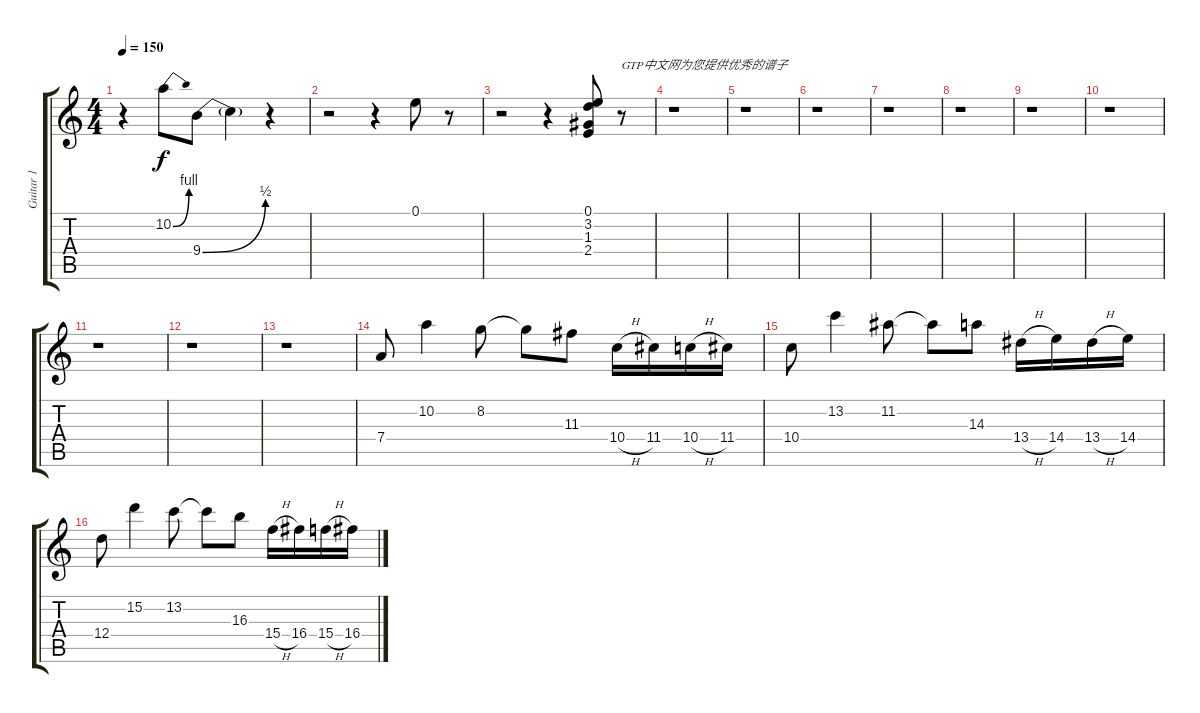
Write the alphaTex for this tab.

\track ("Guitar 1" "Guitar 1") {instrument overdrivenguitar}
\staff {score tabs}
\tuning (E4 B3 G3 D3 A2 E2) {hide}
\ts (4 4)
\tempo 150
\clef g2
\ks c
r.4{dy f instrument overdrivenguitar} 10.2{be (bend 0 0 60 4)}.8 9.4{be (bend 0 0 60 2)}.8 9.4{t}.4 r.4 |
r.2 r.4 0.1.8 r.8 |
r.2 r.4 (0.1 3.2 1.3 2.4).8 r.8{txt "GTP中文网为您提供优秀的谱子"} |
r.1 |
r.1 |
r.1 |
r.1 |
r.1 |
r.1 |
r.1 |
r.1 |
r.1 |
r.1 |
7.4.8 10.2.4 8.2.8 8.2{t}.8 11.3.8 10.4{h}.16 11.4.16 10.4{h}.16 11.4.16 |
10.4.8 13.2.4 11.2.8 11.2{t}.8 14.3.8 13.4{h}.16 14.4.16 13.4{h}.16 14.4.16 |
12.4.8 15.2.4 13.2.8 13.2{t}.8 16.3.8 15.4{h}.16 16.4.16 15.4{h}.16 16.4.16
